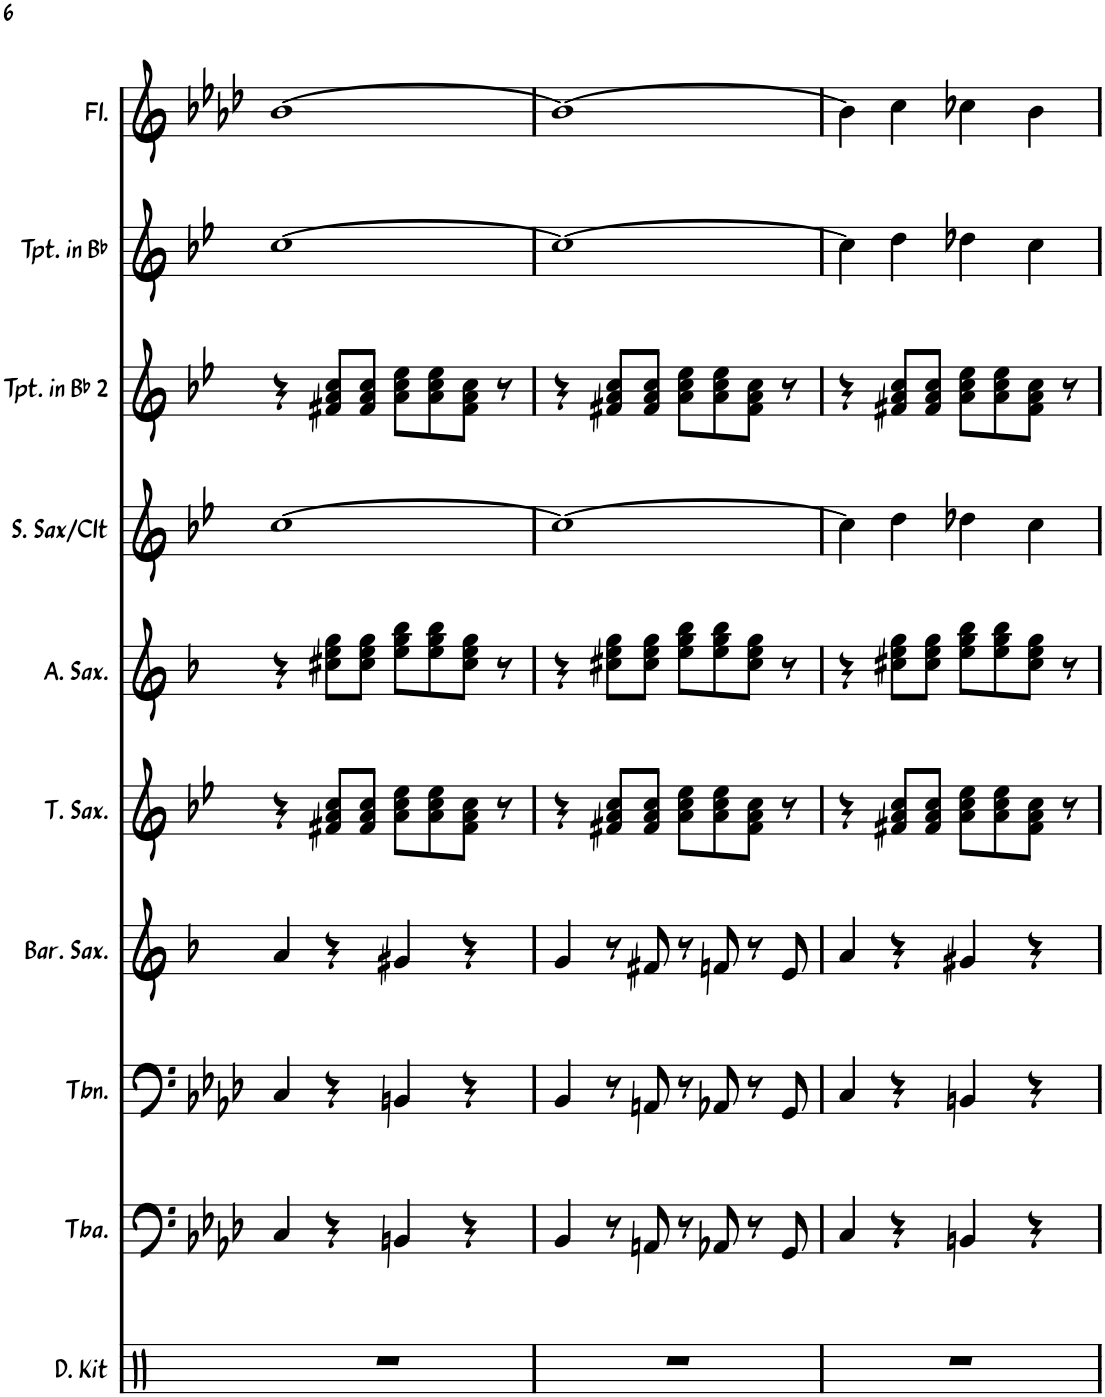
**kern	**kern	**kern	**kern	**kern	**kern	**kern	**kern	**kern	**kern
*part10	*part9	*part8	*part7	*part6	*part5	*part4	*part3	*part2	*part1
*staff10	*staff9	*staff8	*staff7	*staff6	*staff5	*staff4	*staff3	*staff2	*staff1
*I"Drum Kit	*I"Tuba	*I"Trombone	*I"Baritone Saxophone	*I"Tenor Saxophone	*I"Alto Saxophone	*I"Soprano Saxophone	*I"Trumpet in Bb 2	*I"Trumpet in Bb	*I"Flute
*I'D. Kit	*I'Tba.	*I'Tbn.	*I'Bar. Sax.	*I'T. Sax.	*I'A. Sax.	*	*I'Tpt. in Bb 2	*I'Tpt. in Bb	*I'Fl.
!!LO:PB:g=z
*clefX	*clefF4	*clefF4	*clefG2	*clefG2	*clefG2	*clefG2	*clefG2	*clefG2	*clefG2
*	*	*	*Trd12c21	*Trd8c14	*Trd5c9	*Trd1c2	*Trd1c2	*Trd1c2	*
*k[]	*k[b-e-a-d-]	*k[b-e-a-d-]	*k[b-]	*k[b-e-]	*k[b-]	*k[b-e-]	*k[b-e-]	*k[b-e-]	*k[b-e-a-d-]
*M2/2	*M2/2	*M2/2	*M2/2	*M2/2	*M2/2	*M2/2	*M2/2	*M2/2	*M2/2
*met(c|)	*met(c|)	*met(c|)	*met(c|)	*met(c|)	*met(c|)	*met(c|)	*met(c|)	*met(c|)	*met(c|)
=13	=13	=13	=13	=13	=13	=13	=13	=13	=13
1r	4C/	4C/	4a/	4r	4r	[1cc	4r	[1cc	[1b-
.	4r	4r	4r	8f#X/ 8a/ 8cc/L	8cc#X\ 8ee\ 8gg\L	.	8f#X/ 8a/ 8cc/L	.	.
.	.	.	.	8f#/ 8a/ 8cc/J	8cc#\ 8ee\ 8gg\J	.	8f#/ 8a/ 8cc/J	.	.
.	4BBn/	4BBn/	4g#X/	8a\ 8cc\ 8ee-\L	8ee\ 8gg\ 8bb-\L	.	8a\ 8cc\ 8ee-\L	.	.
.	.	.	.	8a\ 8cc\ 8ee-\	8ee\ 8gg\ 8bb-\	.	8a\ 8cc\ 8ee-\	.	.
.	4r	4r	4r	8f#\ 8a\ 8cc\J	8cc#\ 8ee\ 8gg\J	.	8f#\ 8a\ 8cc\J	.	.
.	.	.	.	8r	8r	.	8r	.	.
=14	=14	=14	=14	=14	=14	=14	=14	=14	=14
1r	4BB-/	4BB-/	4g/	4r	4r	1cc_	4r	1cc_	1b-_
.	8r	8r	8r	8f#X/ 8a/ 8cc/L	8cc#X\ 8ee\ 8gg\L	.	8f#X/ 8a/ 8cc/L	.	.
.	8AAn/	8AAn/	8f#X/	8f#/ 8a/ 8cc/J	8cc#\ 8ee\ 8gg\J	.	8f#/ 8a/ 8cc/J	.	.
.	8r	8r	8r	8a\ 8cc\ 8ee-\L	8ee\ 8gg\ 8bb-\L	.	8a\ 8cc\ 8ee-\L	.	.
.	8AA-X/	8AA-X/	8fn/	8a\ 8cc\ 8ee-\	8ee\ 8gg\ 8bb-\	.	8a\ 8cc\ 8ee-\	.	.
.	8r	8r	8r	8f#\ 8a\ 8cc\J	8cc#\ 8ee\ 8gg\J	.	8f#\ 8a\ 8cc\J	.	.
.	8GG/	8GG/	8e/	8r	8r	.	8r	.	.
=15	=15	=15	=15	=15	=15	=15	=15	=15	=15
1r	4C/	4C/	4a/	4r	4r	4cc\]	4r	4cc\]	4b-\]
.	4r	4r	4r	8f#X/ 8a/ 8cc/L	8cc#X\ 8ee\ 8gg\L	4dd\	8f#X/ 8a/ 8cc/L	4dd\	4cc\
.	.	.	.	8f#/ 8a/ 8cc/J	8cc#\ 8ee\ 8gg\J	.	8f#/ 8a/ 8cc/J	.	.
.	4BBn/	4BBn/	4g#X/	8a\ 8cc\ 8ee-\L	8ee\ 8gg\ 8bb-\L	4dd-X\	8a\ 8cc\ 8ee-\L	4dd-X\	4cc-X\
.	.	.	.	8a\ 8cc\ 8ee-\	8ee\ 8gg\ 8bb-\	.	8a\ 8cc\ 8ee-\	.	.
.	4r	4r	4r	8f#\ 8a\ 8cc\J	8cc#\ 8ee\ 8gg\J	4cc\	8f#\ 8a\ 8cc\J	4cc\	4b-\
.	.	.	.	8r	8r	.	8r	.	.
=	=	=	=	=	=	=	=	=	=
*-	*-	*-	*-	*-	*-	*-	*-	*-	*-
